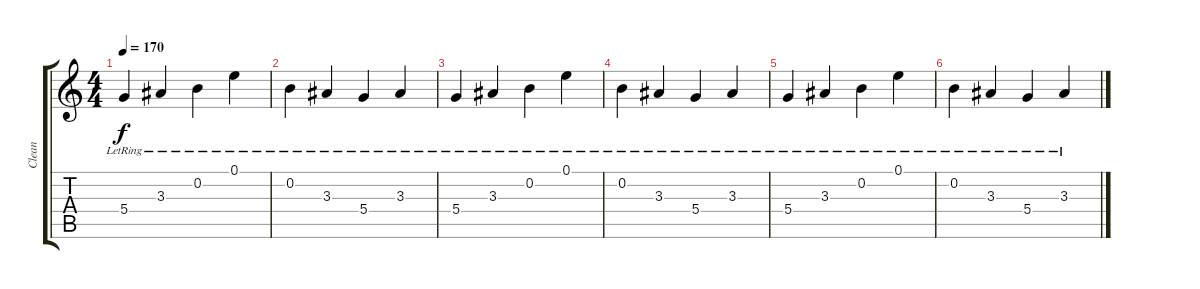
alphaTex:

\track ("Clean" "Clean") {instrument electricguitarjazz}
\staff {score tabs}
\tuning (E4 B3 G3 D3 A2 E2) {hide}
\ts (4 4)
\tempo 170
\clef g2
\ks c
5.4{lr}.4{dy f} 3.3{lr}.4 0.2{lr}.4 0.1{lr}.4 |
0.2{lr}.4 3.3{lr}.4 5.4{lr}.4 3.3{lr}.4 |
5.4{lr}.4 3.3{lr}.4 0.2{lr}.4 0.1{lr}.4 |
0.2{lr}.4 3.3{lr}.4 5.4{lr}.4 3.3{lr}.4 |
5.4{lr}.4 3.3{lr}.4 0.2{lr}.4 0.1{lr}.4 |
0.2{lr}.4 3.3{lr}.4 5.4{lr}.4 3.3{lr}.4
